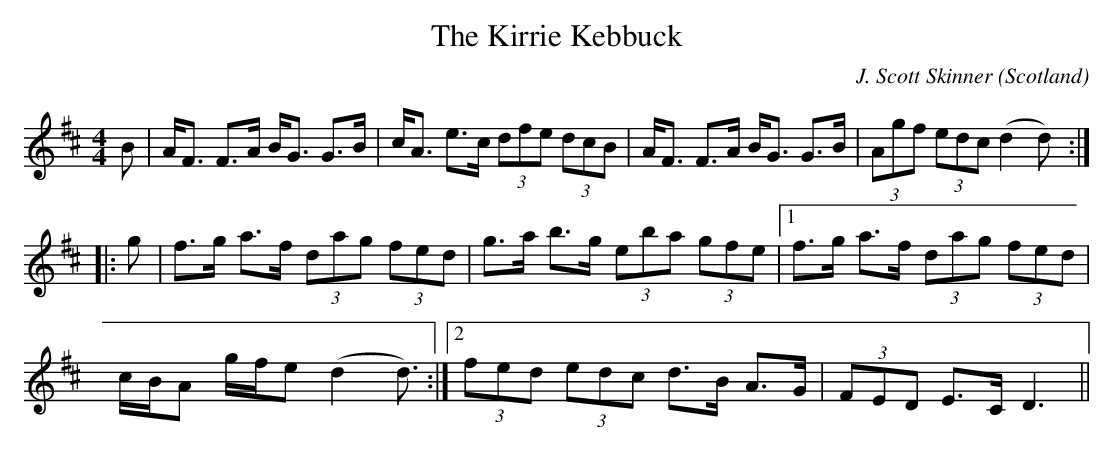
X:1
T:Kirrie Kebbuck, The
O:Scotland
M:4/4
C:J. Scott Skinner
K:D
B|\
A<F F>A B<G G>B|c<A e>c (3dfe (3dcB|\
A<F F>A B<G G>B|(3Agf (3edc (d2 d)::
g|\
f>g a>f (3dag (3fed|g>a b>g (3eba (3gfe\
|1 f>g a>f (3dag (3fed|
   c/B/A g/f/e (d2 d3/2)\
:|2(3fed (3edc d>B A>G|(3FED E>C D3||
